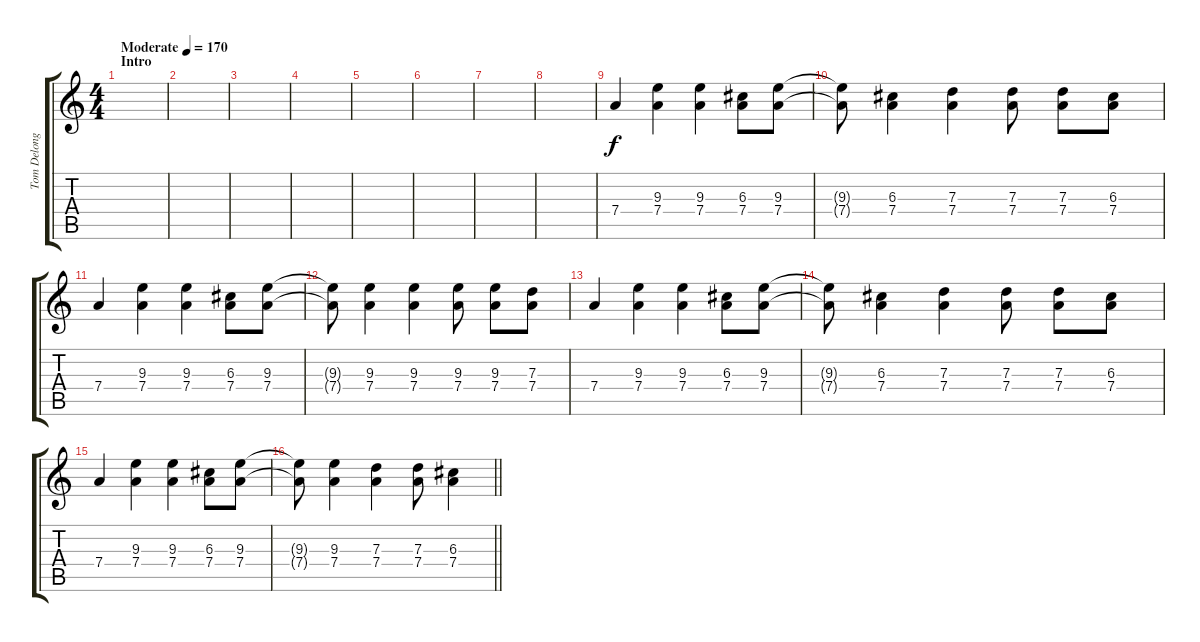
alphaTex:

\track ("Tom Delonge - Guitar" "Tom Delong") {instrument distortionguitar}
\staff {score tabs}
\tuning (E4 B3 G3 D3 A2 E2) {hide}
\ts (4 4)
\section ("" "Intro")
\tempo (170 "Moderate")
\clef g2
\ks c
|
|
|
|
|
|
|
|
7.4.4 (9.3 7.4).4 (9.3 7.4).4 (6.3 7.4).8 (9.3 7.4).8 |
(9.3{t} 7.4{t}).8 (6.3 7.4).4 (7.3 7.4).4 (7.3 7.4).8 (7.3 7.4).8 (6.3 7.4).8 |
7.4.4 (9.3 7.4).4 (9.3 7.4).4 (6.3 7.4).8 (9.3 7.4).8 |
(9.3{t} 7.4{t}).8 (9.3 7.4).4 (9.3 7.4).4 (9.3 7.4).8 (9.3 7.4).8 (7.3 7.4).8 |
7.4.4 (9.3 7.4).4 (9.3 7.4).4 (6.3 7.4).8 (9.3 7.4).8 |
(9.3{t} 7.4{t}).8 (6.3 7.4).4 (7.3 7.4).4 (7.3 7.4).8 (7.3 7.4).8 (6.3 7.4).8 |
7.4.4 (9.3 7.4).4 (9.3 7.4).4 (6.3 7.4).8 (9.3 7.4).8 |
\barLineRight lightlight
(9.3{t} 7.4{t}).8 (9.3 7.4).4 (7.3 7.4).4 (7.3 7.4).8 (6.3 7.4).4
